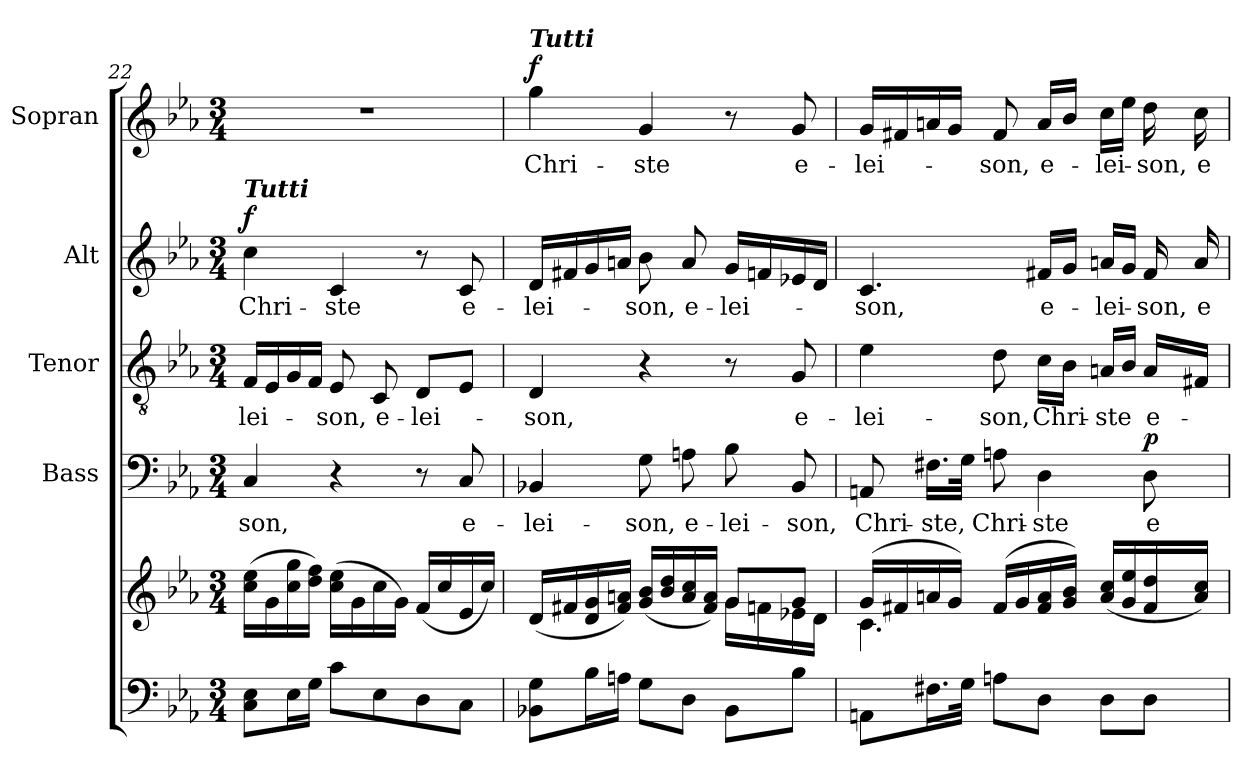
**kern	**kern	**kern	**text	**dynam	**kern	**text	**kern	**text	**dynam	**kern	**text	**dynam
*part5	*part5	*part4	*part4	*part4	*part3	*part3	*part2	*part2	*part2	*part1	*part1	*part1
*staff6	*staff5	*staff4	*staff4	*staff4	*staff3	*staff3	*staff2	*staff2	*staff2	*staff1	*staff1	*staff1
*	*	*I"Bass	*	*	*I"Tenor	*	*I"Alt	*	*	*I"Sopran	*	*
*	*	*I'B.	*	*	*I'T.	*	*I'A.	*	*	*I'S.	*	*
!!LO:LB:g=z
*clefF4	*clefG2	*clefF4	*	*	*clefGv2	*	*clefG2	*	*	*clefG2	*	*
*k[b-e-a-]	*k[b-e-a-]	*k[b-e-a-]	*	*	*k[b-e-a-]	*	*k[b-e-a-]	*	*	*k[b-e-a-]	*	*
*E-:	*E-:	*E-:	*	*	*E-:	*	*E-:	*	*	*E-:	*	*
*M3/4	*M3/4	*M3/4	*	*	*M3/4	*	*M3/4	*	*	*M3/4	*	*
=22	=22	=22	=22	=22	=22	=22	=22	=22	=22	=22	=22	=22
!	!	!	!	!	!	!	!LO:TX:a:Bi:t=Tutti	!	!	!	!	!
!	!	!	!LO:LY:b	!	!	!LO:LY:b	!	!LO:LY:b	!LO:DY:a	!	!	!
8C\ 8E-\L	(>16cc\ 16ee-\LL	4C/	-son,	.	16F/LL	-lei-	4cc\	Chri-	f	2.r	.	.
.	16g\	.	.	.	16E-/	.	.	.	.	.	.	.
16E-\L	16cc\ 16gg\	.	.	.	16G/	.	.	.	.	.	.	.
16G\JJ	16dd\ 16ff\JJ)	.	.	.	16F/JJ	.	.	.	.	.	.	.
!	!	!	!	!	!	!LO:LY:b	!	!LO:LY:b	!	!	!	!
8c\L	(>16cc\ 16ee-\LL	4r	.	.	8E-/	-son,	4c/	-ste	.	.	.	.
.	16g\	.	.	.	.	.	.	.	.	.	.	.
!	!	!	!	!	!	!LO:LY:b	!	!	!	!	!	!
8E-\	16cc\	.	.	.	8C/	e-	.	.	.	.	.	.
.	16g\JJ)	.	.	.	.	.	.	.	.	.	.	.
!	!	!	!	!	!	!LO:LY:b	!	!	!	!	!	!
8D\	(<16f/LL	8r	.	.	8D/L	-lei-	8r	.	.	.	.	.
.	16cc/	.	.	.	.	.	.	.	.	.	.	.
!	!	!	!LO:LY:b	!	!	!	!	!LO:LY:b	!	!	!	!
8C\J	16e-/	8C/	e-	.	8E-/J	.	8c/	e-	.	.	.	.
.	16cc/JJ)	.	.	.	.	.	.	.	.	.	.	.
=23	=23	=23	=23	=23	=23	=23	=23	=23	=23	=23	=23	=23
*	*^	*	*	*	*	*	*	*	*	*	*	*
!	!	!	!	!	!	!	!	!	!	!	!LO:TX:a:Bi:t=Tutti	!	!
!	!	!	!	!LO:LY:b	!	!	!LO:LY:b	!	!LO:LY:b	!	!	!LO:LY:b	!LO:DY:a
8BB-X\ 8G\L	(<16d/LL	2ryy	4BB-X/	-lei-	.	4D/	-son,	16d/LL	-lei-	.	4gg\	Chri-	f
.	16f#X/	.	.	.	.	.	.	16f#X/	.	.	.	.	.
16B-\L	16d/ 16g/	.	.	.	.	.	.	16g/	.	.	.	.	.
16An\JJ	16f#/ 16an/JJ)	.	.	.	.	.	.	16an/JJ	.	.	.	.	.
!	!	!	!	!LO:LY:b	!	!	!	!	!LO:LY:b	!	!	!LO:LY:b	!
8G\L	(<16g/ 16b-/LL	.	8G\	-son,	.	4r	.	8b-\	-son,	.	4g/	-ste	.
.	16b-/ 16dd/	.	.	.	.	.	.	.	.	.	.	.	.
!	!	!	!	!LO:LY:b	!	!	!	!	!LO:LY:b	!	!	!	!
8D\J	16a/ 16cc/	.	8An\	e-	.	.	.	8a/	e-	.	.	.	.
.	16f#/ 16a/JJ)	.	.	.	.	.	.	.	.	.	.	.	.
!	!	!	!	!LO:LY:b	!	!	!	!	!LO:LY:b	!	!	!	!
8BB-\L	8g/L	16g\LL	8B-\	-lei-	.	8r	.	16g/LL	-lei-	.	8r	.	.
.	.	16fn\	.	.	.	.	.	16fn/	.	.	.	.	.
!	!	!	!	!LO:LY:b	!	!	!LO:LY:b	!	!	!	!	!LO:LY:b	!
8B-\J	8g/J	16e-X\	8BB-/	-son,	.	8G/	e-	16e-X/	.	.	8g/	e-	.
.	.	16d\JJ	.	.	.	.	.	16d/JJ	.	.	.	.	.
=24	=24	=24	=24	=24	=24	=24	=24	=24	=24	=24	=24	=24	=24
!	!	!	!	!LO:LY:b	!	!	!LO:LY:b	!	!LO:LY:b	!	!	!LO:LY:b	!
8AAn\L	(>16g/LL	4.c\	8AAn/	Chri-	.	4e-\	-lei-	4.c/	-son,	.	16g/LL	-lei-	.
.	16f#X/	.	.	.	.	.	.	.	.	.	16f#X/	.	.
!	!	!	!	!LO:LY:b	!	!	!	!	!	!	!	!	!
16.F#X\L	16an/	.	16.F#X\LL	-ste,	.	.	.	.	.	.	16an/	.	.
.	16g/JJ)	.	.	.	.	.	.	.	.	.	16g/JJ	.	.
32G\JJk	.	.	32G\JJk	.	.	.	.	.	.	.	.	.	.
!	!	!	!	!LO:LY:b	!	!	!LO:LY:b	!	!	!	!	!LO:LY:b	!
8An\L	(<16f#/LL	.	8An\	Chri-	.	8d\	-son,	.	.	.	8f#/	-son,	.
.	16g/	.	.	.	.	.	.	.	.	.	.	.	.
!	!	!	!	!LO:LY:b	!	!	!LO:LY:b	!	!LO:LY:b	!	!	!LO:LY:b	!
8D\J	16f#/ 16a/	8ryy	4D\	-ste	.	16c\LL	Chri-	16f#X/LL	e-	.	16a/LL	e-	.
.	16g/ 16b-/JJ)	.	.	.	.	16B-\JJ	.	16g/JJ	.	.	16b-/JJ	.	.
!	!	!	!	!	!	!	!LO:LY:b	!	!LO:LY:b	!	!	!LO:LY:b	!
8D\L	(<16a/ 16cc/LL	4ryy	.	.	.	16An/LL	-ste	16an/LL	-lei-	.	16cc\LL	-lei-	.
.	16g/ 16ee-/	.	.	.	.	16B-/JJ	.	16g/JJ	.	.	16ee-\JJ	.	.
!	!	!	!	!LO:LY:b	!LO:DY:a	!	!LO:LY:b	!	!LO:LY:b	!	!	!LO:LY:b	!
8D\J	16f#/ 16dd/	.	8D\	e-	p	16A/LL	e-	16f#/	-son,	.	16dd\	-son,	.
!	!	!	!	!	!	!	!	!	!LO:LY:b	!	!	!LO:LY:b	!
.	16a/ 16cc/JJ)	.	.	.	.	16F#X/JJ	.	16a/	e-	.	16cc\	e-	.
*	*v	*v	*	*	*	*	*	*	*	*	*	*	*
=	=	=	=	=	=	=	=	=	=	=	=	=
*-	*-	*-	*-	*-	*-	*-	*-	*-	*-	*-	*-	*-
